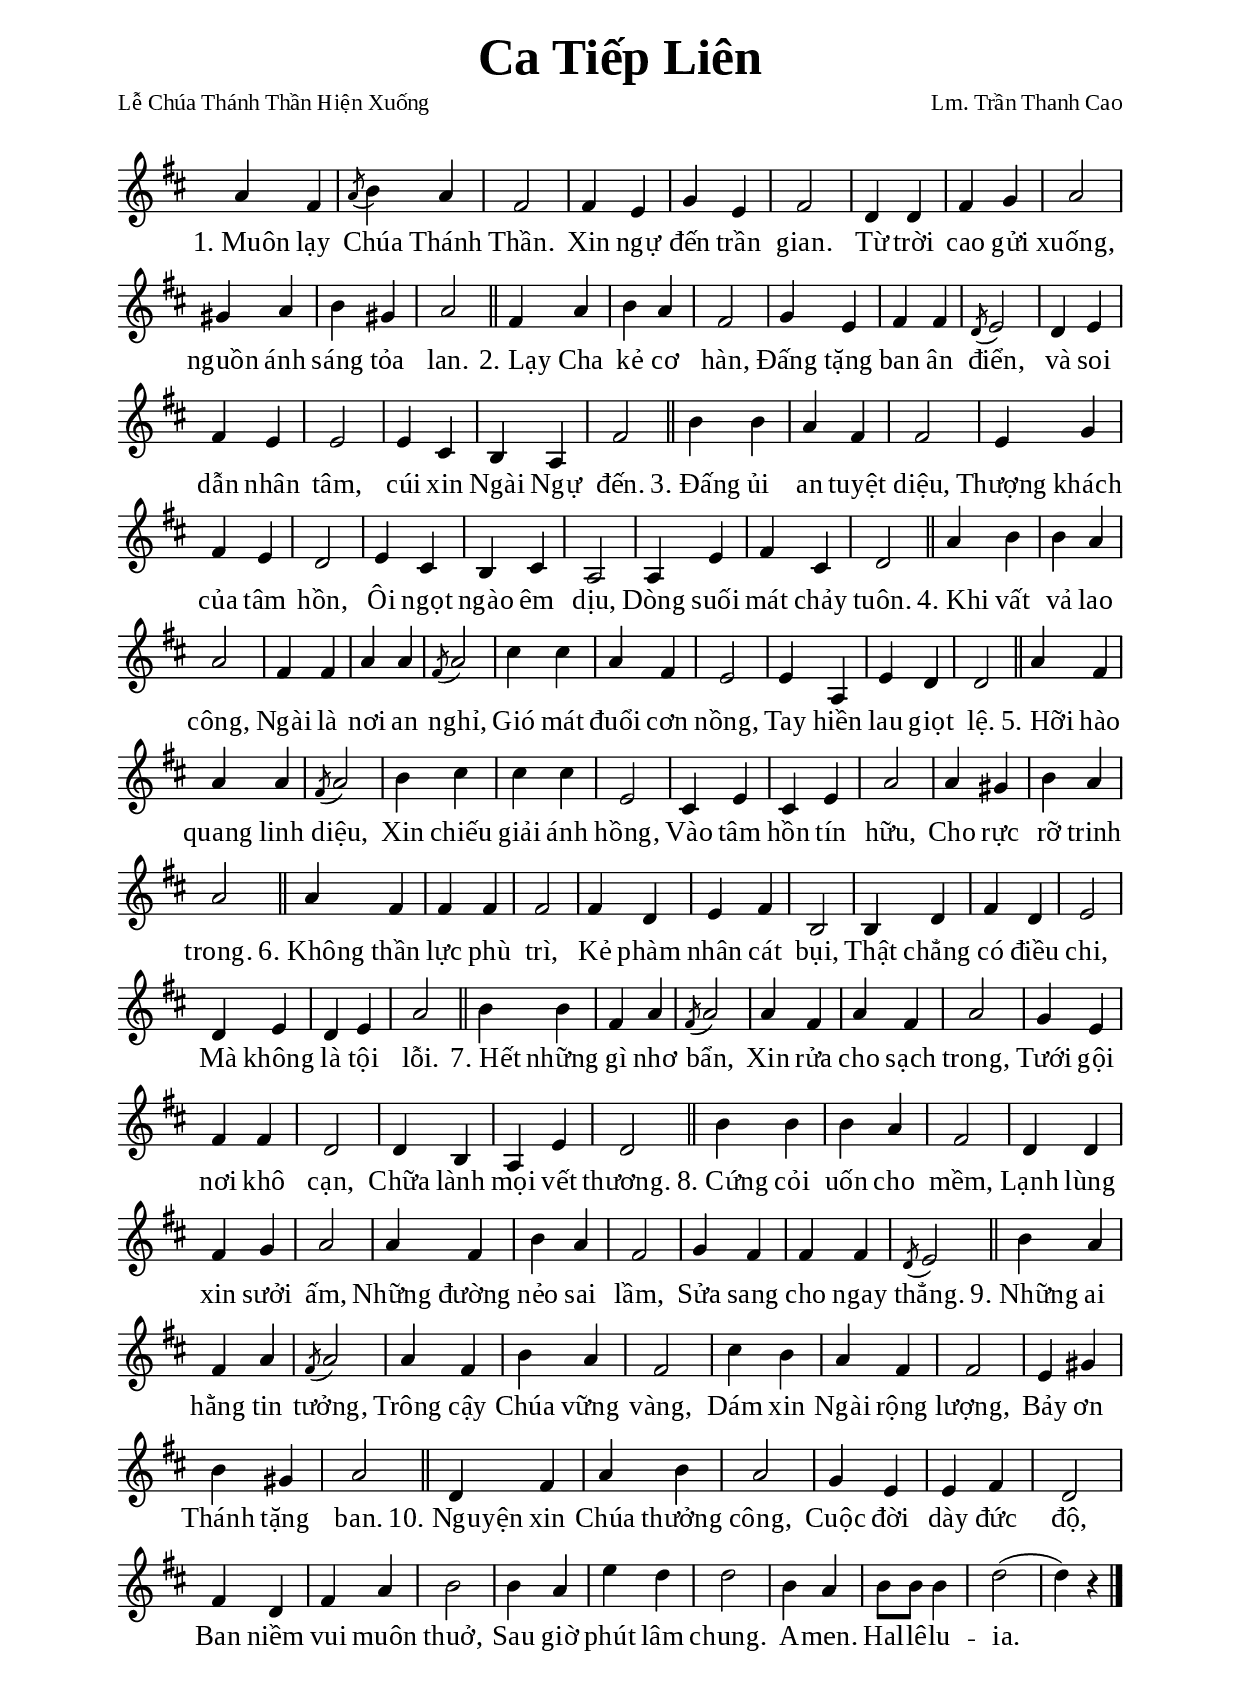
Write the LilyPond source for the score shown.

% Cài đặt chung
\version "2.20.0"
\include "english.ly"

\header {
  title = \markup { \fontsize #3 "Ca Tiếp Liên" }
  poet = "Lễ Chúa Thánh Thần Hiện Xuống"
  composer = "Lm. Trần Thanh Cao"
  arranger = " "
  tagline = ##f
}

\paper {
  #(set-paper-size "a4")
  top-margin = 10\mm
  bottom-margin = 10\mm
  left-margin = 20\mm
  right-margin = 20\mm
  indent = #0
  #(define fonts
    (make-pango-font-tree
      "Liberation Serif"
      "Liberation Serif"
      "Liberation Serif"
      (/ 20 20)))
  page-count = #1
}

% Nhạc điệp khúc
nhacDiepKhucSop = \relative c'' {
  a4 fs |
  \acciaccatura a8 b4 a |
  fs2 |
  fs4 e |
  g e |
  fs2 |
  d4 d |
  fs g |
  a2 |
  gs4 a |
  b gs |
  a2 \bar "||"
  fs4 a |
  b a |
  fs2 |
  g4 e |
  fs fs |
  \acciaccatura d8 e2 |
  d4 e |
  fs e |
  e2 |
  e4 cs |
  b a |
  fs'2 \bar "||"
  b4 b |
  a fs |
  fs2 |
  e4 g |
  fs4 e |
  d2 |
  e4 cs |
  b cs |
  a2 |
  a4 e' |
  fs cs |
  d2 \bar "||"
  a'4 b |
  b a |
  a2 |
  fs4 fs |
  a a |
  \acciaccatura fs8 a2 |
  cs4 cs |
  a fs |
  e2 |
  e4 a, |
  e' d |
  d2 \bar "||"
  a'4 fs |
  a a |
  \acciaccatura fs8 a2 |
  b4 cs |
  cs cs |
  e,2 |
  cs4 e |
  cs e |
  a2 |
  a4 gs |
  b a |
  a2 \bar "||"
  a4 fs |
  fs fs |
  fs2 |
  fs4 d |
  e fs |
  b,2 |
  b4 d |
  fs d |
  e2 |
  d4 e |
  d e |
  a2 \bar "||"
  b4 b |
  fs a |
  \acciaccatura fs8 a2 |
  a4 fs |
  a fs |
  a2 |
  g4 e |
  fs fs |
  d2 |
  d4 b |
  a e' |
  d2 \bar "||"
  b'4 b |
  b a |
  fs2 |
  d4 d |
  fs g |
  a2 |
  a4 fs |
  b a |
  fs2 |
  g4 fs |
  fs fs |
  \acciaccatura d8 e2 \bar "||"
  b'4 a |
  fs a |
  \acciaccatura fs8 a2 |
  a4 fs |
  b a |
  fs2 |
  cs'4 b |
  a fs |
  fs2 |
  e4 gs |
  b gs |
  a2 \bar "||"
  d,4 fs |
  a b |
  a2 |
  g4 e |
  e fs |
  d2 |
  fs4 d |
  fs a |
  b2 |
  b4 a |
  e' d |
  d2 |
  b4 a |
  b8 b b4 |
  d2 ( |
  d4) r \bar "|."
}

% Lời điệp khúc
loiDiepKhucSop = \lyricmode {
  "1. Muôn" lạy Chúa Thánh Thần. Xin ngự đến trần gian.
  Từ trời cao gửi xuống, nguồn ánh sáng tỏa lan.
  "2. Lạy" Cha kẻ cơ hàn,
  Đấng tặng ban ân điển,
  và soi dẫn nhân tâm,
  cúi xin Ngài Ngự đến.
  "3. Đấng" ủi an tuyệt diệu,
  Thượng khách của tâm hồn,
  Ôi ngọt ngào êm dịu,
  Dòng suối mát chảy tuôn.
  "4. Khi" vất vả lao công,
  Ngài là nơi an nghỉ,
  Gió mát đuổi cơn nồng,
  Tay hiền lau giọt lệ.
  "5. Hỡi" hào quang linh diệu,
  Xin chiếu giải ánh hồng,
  Vào tâm hồn tín hữu,
  Cho rực rỡ trinh trong.
  "6. Không" thần lực phù trì,
  Kẻ phàm nhân cát bụi,
  Thật chẳng có điều chi,
  Mà không là tội lỗi.
  "7. Hết" những gì nhơ bẩn,
  Xin rửa cho sạch trong,
  Tưới gội nơi khô cạn,
  Chữa lành mọi vết thương.
  "8. Cứng" cỏi uốn cho mềm,
  Lạnh lùng xin sưởi ấm,
  Những đường nẻo sai lầm,
  Sửa sang cho ngay thẳng.
  "9. Những" ai hằng tin tưởng,
  Trông cậy Chúa vững vàng,
  Dám xin Ngài rộng lượng,
  Bảy ơn Thánh tặng ban.
  "10. Nguyện" xin Chúa thưởng công,
  Cuộc đời dày đức độ,
  Ban niềm vui muôn thuở,
  Sau giờ phút lâm chung.
  A -- men. Hal -- lê -- lu -- ia.
}

% Bố trí
\score {
  \new ChoirStaff <<
    \new Staff <<
      \new Voice = beSop {
        \key d \major \time 2/4 \stemNeutral \nhacDiepKhucSop
      }
    >>
    \new Lyrics \lyricsto beSop \loiDiepKhucSop
  >>
  \layout {
    \override Staff.TimeSignature.transparent = ##t
    \override Lyrics.LyricText.font-size = #+2
    \override Lyrics.LyricSpace.minimum-distance = #0.5
    \override Score.BarNumber.break-visibility = ##(#f #f #f)
    \override Score.SpacingSpanner.uniform-stretching = ##t
  } 
}
